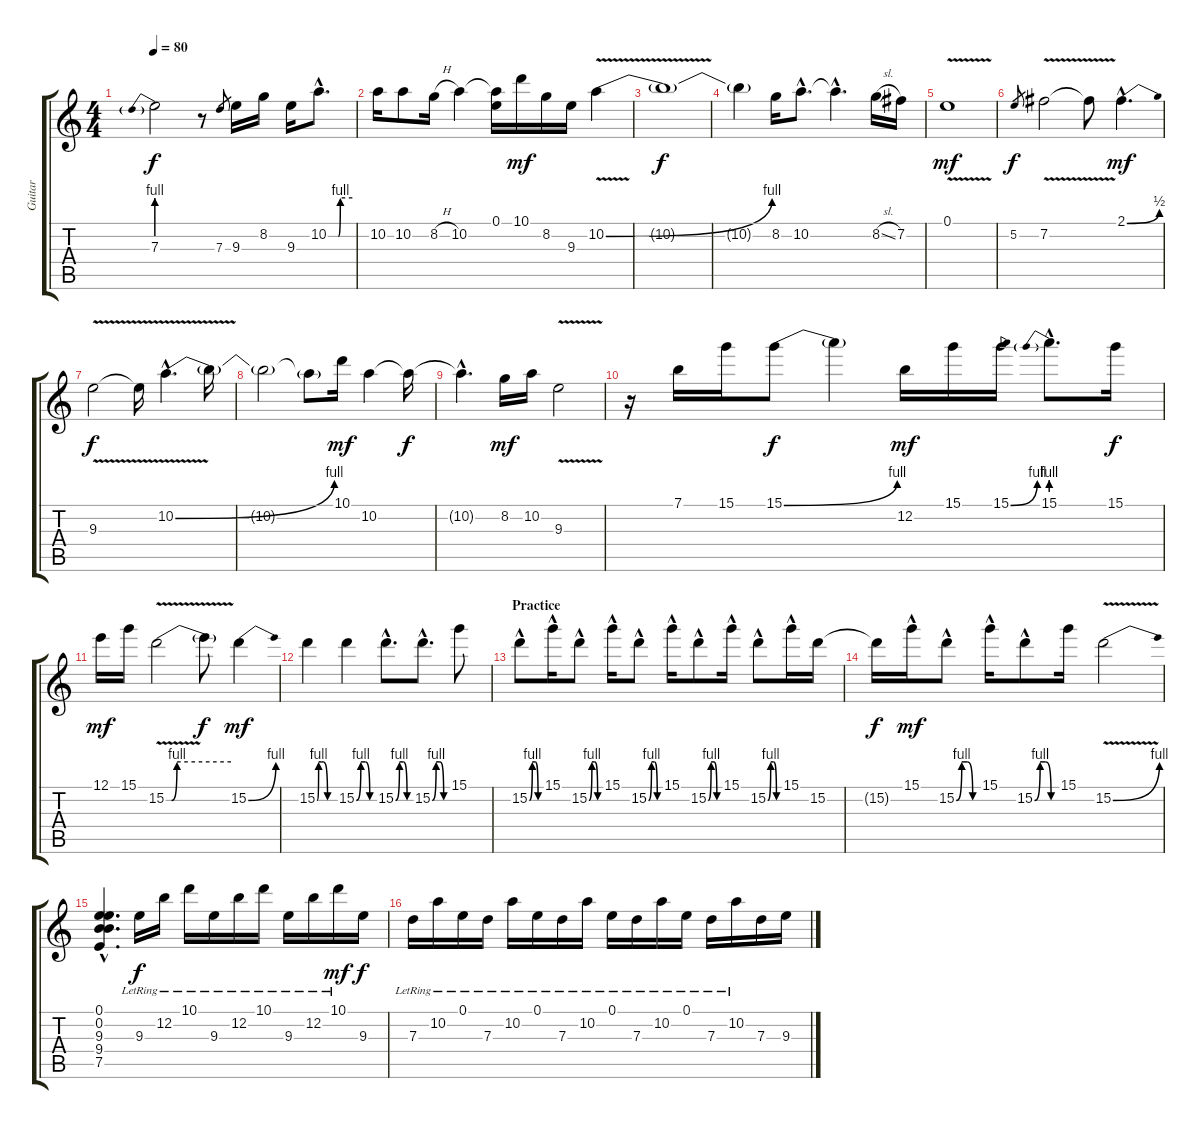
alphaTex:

\track ("Guitar" "Guitar") {instrument overdrivenguitar}
\staff {score tabs}
\tuning (E4 B3 G3 D3 A2 E2) {hide}
\ts (4 4)
\tempo 80
\clef g2
\ks c
7.3{be (prebend 0 4 60 4)}.2{dy f} r.8 7.3.8{gr} 9.3.16 8.2.16 9.3.16 10.2{be (custom 0 0 15 0 20 0 25 0 30 4 60 4) hac}.8{d} |
10.2.16 10.2.8 8.2{h}.16 10.2.4 (0.1 10.2{t}).16 10.1.16{dy mf} 8.2.16 9.3.16 10.2{be (bend 0 0 60 4) v}.4 |
10.2{t}.1{dy f} |
10.2{t}.4 8.2.16 10.2{hac}.8{d} 10.2{hac t}.4{d} 8.2{sl}.16 7.2.16 |
0.1{v}.1{dy mf} |
5.2.8{gr dy f} 7.2{v}.2 7.2{t}.8 2.1{be (bend 0 0 60 2) hac}.4{d dy mf} |
9.3{v}.2{dy f} 9.3{t}.16 10.2{be (bend 0 0 60 4) v hac}.4{d} 10.2{t}.16 |
10.2{t}.2 10.2{t}.8 10.1.16{dy mf} 10.2.4 10.2{t}.16{dy f} |
10.2{hac t}.4{d} 8.2.16{dy mf} 10.2.16 9.3{v}.2 |
r.16 7.1.16 15.1.16 15.1{be (bend 0 0 60 4)}.8{dy f} 15.1{t}.4 12.2.16{dy mf} 15.1.16 15.1{be (bend 0 0 60 4)}.16 15.1{be (prebend 0 4 60 4) hac}.8{d} 15.1.16{dy f} |
12.1.16{dy mf} 15.1.16 15.2{be (custom 0 0 5 0 10 4 60 4) v}.2 15.2{t}.8{dy f} 15.2{be (bend 0 0 60 4)}.4{dy mf} |
15.2{be (custom 0 0 5 4 15 4 20 4 35 0 45 0 60 0)}.4 15.2{be (custom 0 0 15 4 30 4 45 0 60 0)}.4 15.2{be (custom 0 0 15 4 30 4 45 0 60 0) hac}.8{d} 15.2{be (custom 0 0 15 4 30 4 45 0 60 0) hac}.8{d} 15.1.8 |
\section ("" "Practice")
15.2{be (custom 0 0 15 4 30 4 45 0 60 0) hac}.8 15.1{hac}.16 15.2{be (custom 0 0 15 4 30 4 45 0 60 0) hac}.8 15.1{hac}.16 15.2{be (custom 0 0 15 4 30 4 45 0 60 0) hac}.8 15.1{hac}.16 15.2{be (custom 0 0 15 4 30 4 45 0 60 0) hac}.8 15.1{hac}.16 15.2{be (custom 0 0 15 4 30 4 45 0 60 0) hac}.8 15.1{hac}.16 15.2.16 |
15.2{t}.16{dy f} 15.1{hac}.16{dy mf} 15.2{be (custom 0 0 15 4 30 4 45 0 60 0) hac}.8 15.1{hac}.16 15.2{be (custom 0 0 15 4 30 4 45 0 60 0) hac}.8 15.1.16 15.2{be (bend 0 0 60 4) v}.2 |
(0.1{hac} 0.2{hac} 9.3{hac} 9.4{hac} 7.5{hac}).4{d} 9.3{lr}.16{dy f} 12.2{lr}.16 10.1{lr}.16 9.3{lr}.16 12.2{lr}.16 10.1{lr}.16 9.3{lr}.16 12.2{lr}.16 10.1{lr}.16{dy mf} 9.3.16{dy f} |
7.3{lr}.16 10.2{lr}.16 0.1{lr}.16 7.3{lr}.16 10.2{lr}.16 0.1{lr}.16 7.3{lr}.16 10.2{lr}.16 0.1{lr}.16 7.3{lr}.16 10.2{lr}.16 0.1{lr}.16 7.3{lr}.16 10.2{lr}.16 7.3.16 9.3.16
